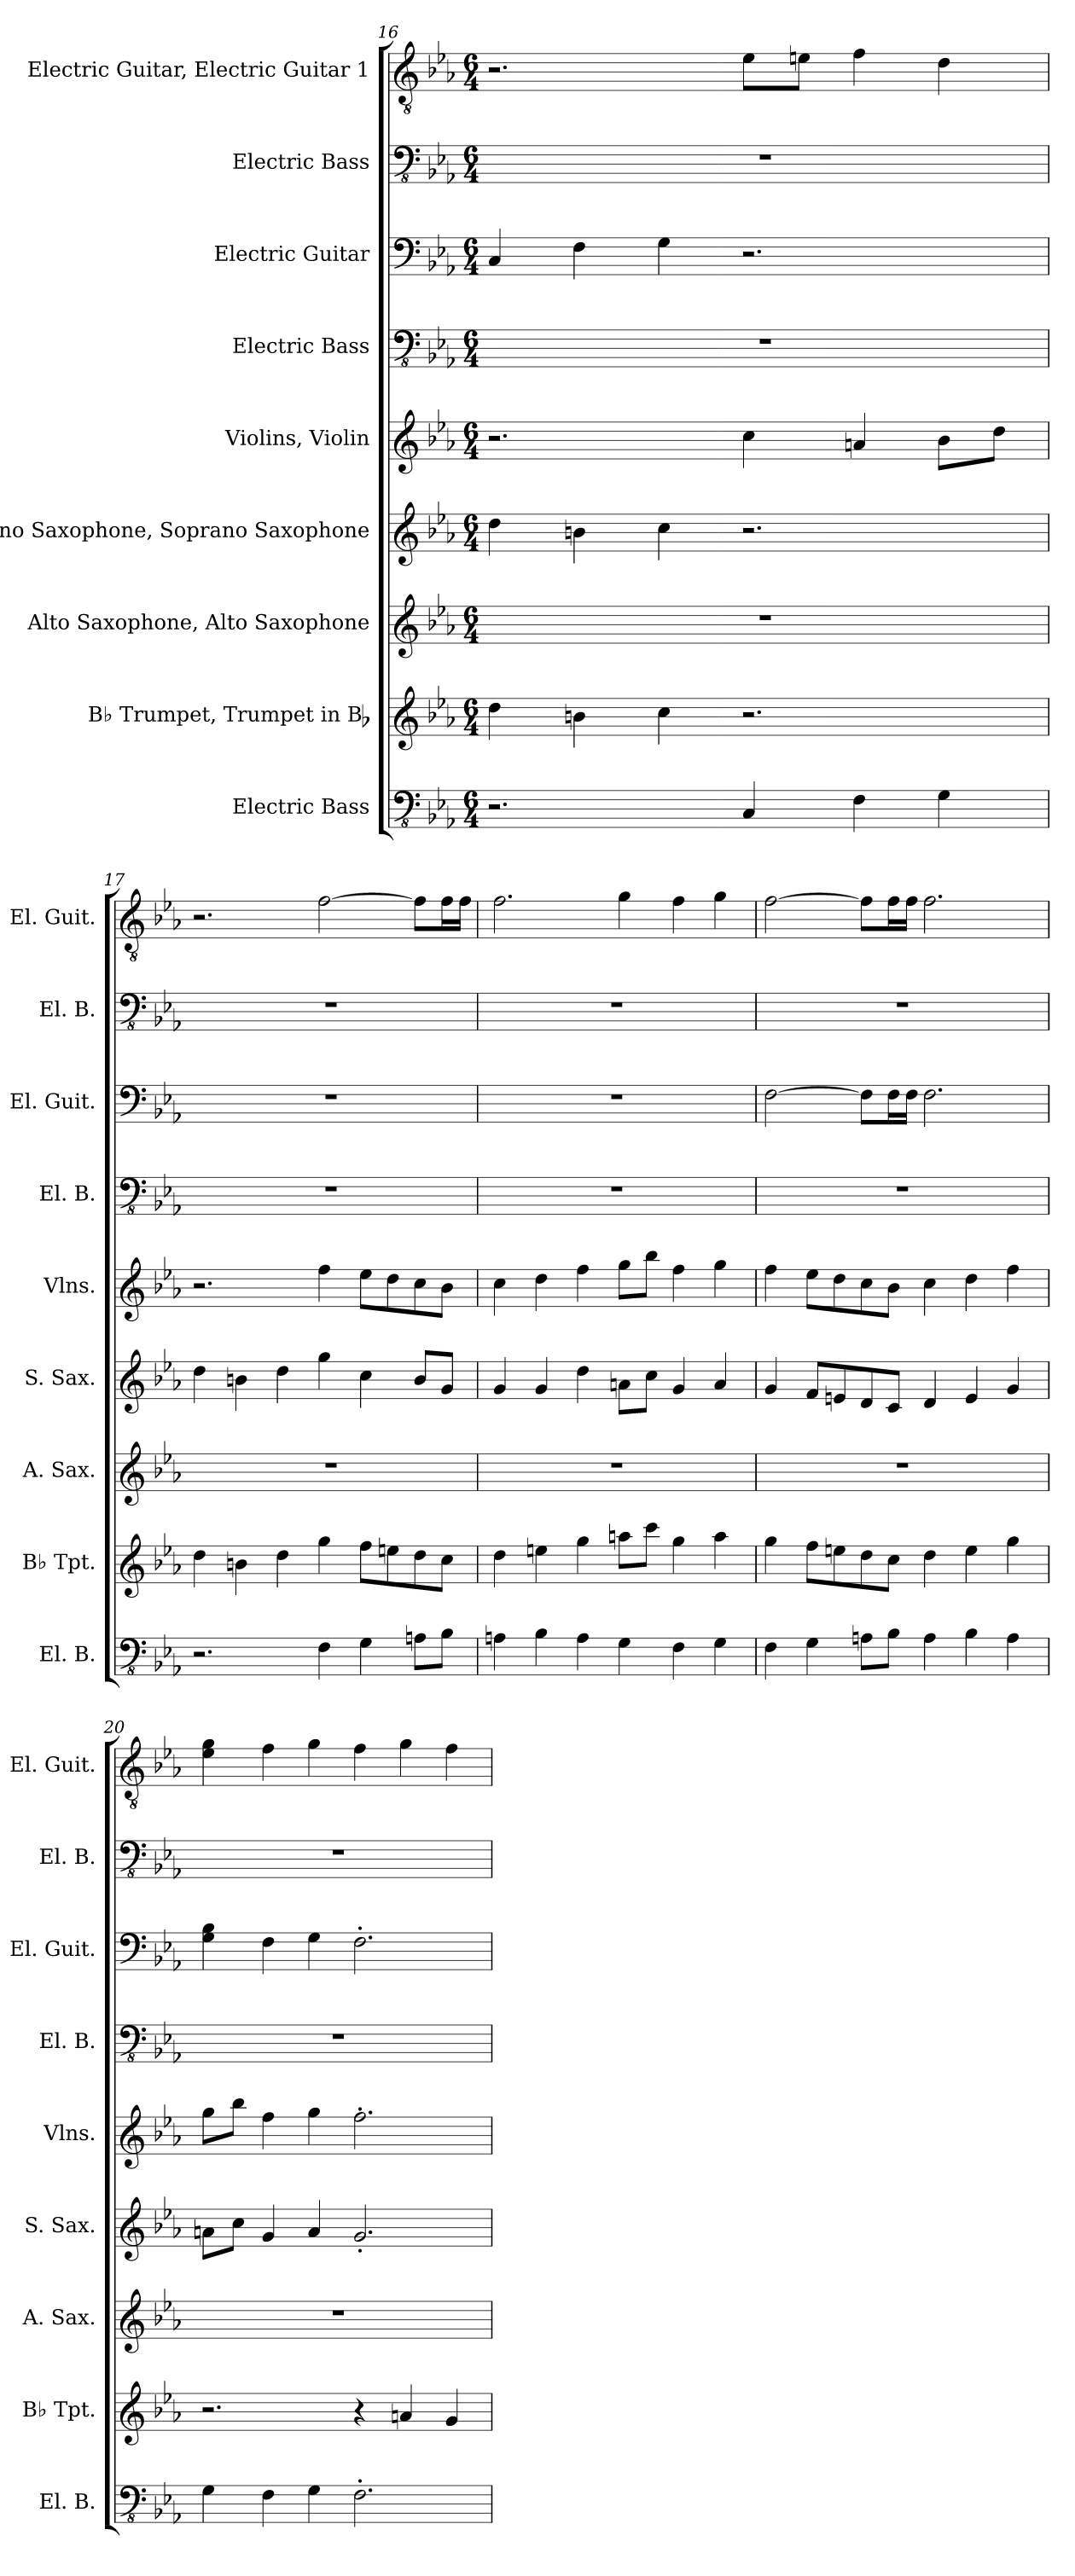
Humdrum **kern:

**kern	**kern	**kern	**kern	**kern	**kern	**kern	**kern	**kern
*part9	*part8	*part7	*part6	*part5	*part4	*part3	*part2	*part1
*staff9	*staff8	*staff7	*staff6	*staff5	*staff4	*staff3	*staff2	*staff1
*I"Electric Bass	*I"B♭ Trumpet, Trumpet in Bb	*I"Alto Saxophone, Alto Saxophone	*I"Soprano Saxophone, Soprano Saxophone	*I"Violins, Violin	*I"Electric Bass	*I"Electric Guitar	*I"Electric Bass	*I"Electric Guitar, Electric Guitar 1
*I'El. B.	*I'B♭ Tpt.	*I'A. Sax.	*I'S. Sax.	*I'Vlns.	*I'El. B.	*I'El. Guit.	*I'El. B.	*I'El. Guit.
!!LO:PB:g=z
*clefFv4	*clefG2	*clefG2	*clefG2	*clefG2	*clefFv4	*clefF4	*clefFv4	*clefGv2
*	*ITrd1c2	*ITrd5c9	*ITrd1c2	*	*	*	*	*
*k[b-e-a-]	*k[b-e-a-d-g-]	*k[b-e-a-d-g-c-]	*k[b-e-a-d-g-]	*k[b-e-a-]	*k[b-e-a-]	*k[b-e-a-]	*k[b-e-a-]	*k[b-e-a-]
*M6/4	*M6/4	*M6/4	*M6/4	*M6/4	*M6/4	*M6/4	*M6/4	*M6/4
=16	=16	=16	=16	=16	=16	=16	=16	=16
2.r	4cc\	1.r	4cc\	2.r	1.r	4C/	1.r	2.r
.	4an\	.	4an\	.	.	4F\	.	.
.	4b-\	.	4b-\	.	.	4G\	.	.
4CC/	2.r	.	2.r	4cc\	.	2.r	.	8e-\L
.	.	.	.	.	.	.	.	8en\J
4FF\	.	.	.	4an/	.	.	.	4f\
4GG\	.	.	.	8b-\L	.	.	.	4d\
.	.	.	.	8dd\J	.	.	.	.
=17	=17	=17	=17	=17	=17	=17	=17	=17
2.r	4cc\	1.r	4cc\	2.r	1.r	1.r	1.r	2.r
.	4an\	.	4an\	.	.	.	.	.
.	4cc\	.	4cc\	.	.	.	.	.
4FF\	4ff\	.	4ff\	4ff\	.	.	.	[2f\
4GG\	8ee-\L	.	4b-\	8ee-\L	.	.	.	.
.	8ddn\	.	.	8dd\	.	.	.	.
8AAn\L	8cc\	.	8a/L	8cc\	.	.	.	8f\L]
8BB-\J	8b-\J	.	8f/J	8b-\J	.	.	.	16f\L
.	.	.	.	.	.	.	.	16f\JJ
=18	=18	=18	=18	=18	=18	=18	=18	=18
4AAn\	4cc\	1.r	4f/	4cc\	1.r	1.r	1.r	2.f\
4BB-\	4ddn\	.	4f/	4dd\	.	.	.	.
4AA\	4ff\	.	4cc\	4ff\	.	.	.	.
4GG\	8ggn\L	.	8gn\L	8gg\L	.	.	.	4g\
.	8bb-\J	.	8b-\J	8bb-\J	.	.	.	.
4FF\	4ff\	.	4f/	4ff\	.	.	.	4f\
4GG\	4gg\	.	4g/	4gg\	.	.	.	4g\
=19	=19	=19	=19	=19	=19	=19	=19	=19
4FF\	4ff\	1.r	4f/	4ff\	1.r	[2F\	1.r	[2f\
4GG\	8ee-\L	.	8e-/L	8ee-\L	.	.	.	.
.	8ddn\	.	8dn/	8dd\	.	.	.	.
8AAn\L	8cc\	.	8c/	8cc\	.	8F\L]	.	8f\L]
8BB-\J	8b-\J	.	8B-/J	8b-\J	.	16F\L	.	16f\L
.	.	.	.	.	.	16F\JJ	.	16f\JJ
4AA\	4cc\	.	4c/	4cc\	.	2.F\	.	2.f\
4BB-\	4dd\	.	4d/	4dd\	.	.	.	.
4AA\	4ff\	.	4f/	4ff\	.	.	.	.
!!LO:PB:g=z
=20	=20	=20	=20	=20	=20	=20	=20	=20
4GG\	2.r	1.r	8gn\L	8gg\L	1.r	4G\ 4B-\	1.r	4e-\ 4g\
.	.	.	8b-\J	8bb-\J	.	.	.	.
4FF\	.	.	4f/	4ff\	.	4F\	.	4f\
4GG\	.	.	4g/	4gg\	.	4G\	.	4g\
2.FF'\	4r	.	2.f'/	2.ff'\	.	2.F'\	.	4f\
.	4gn/	.	.	.	.	.	.	4g\
.	4f/	.	.	.	.	.	.	4f\
=	=	=	=	=	=	=	=	=
*-	*-	*-	*-	*-	*-	*-	*-	*-
